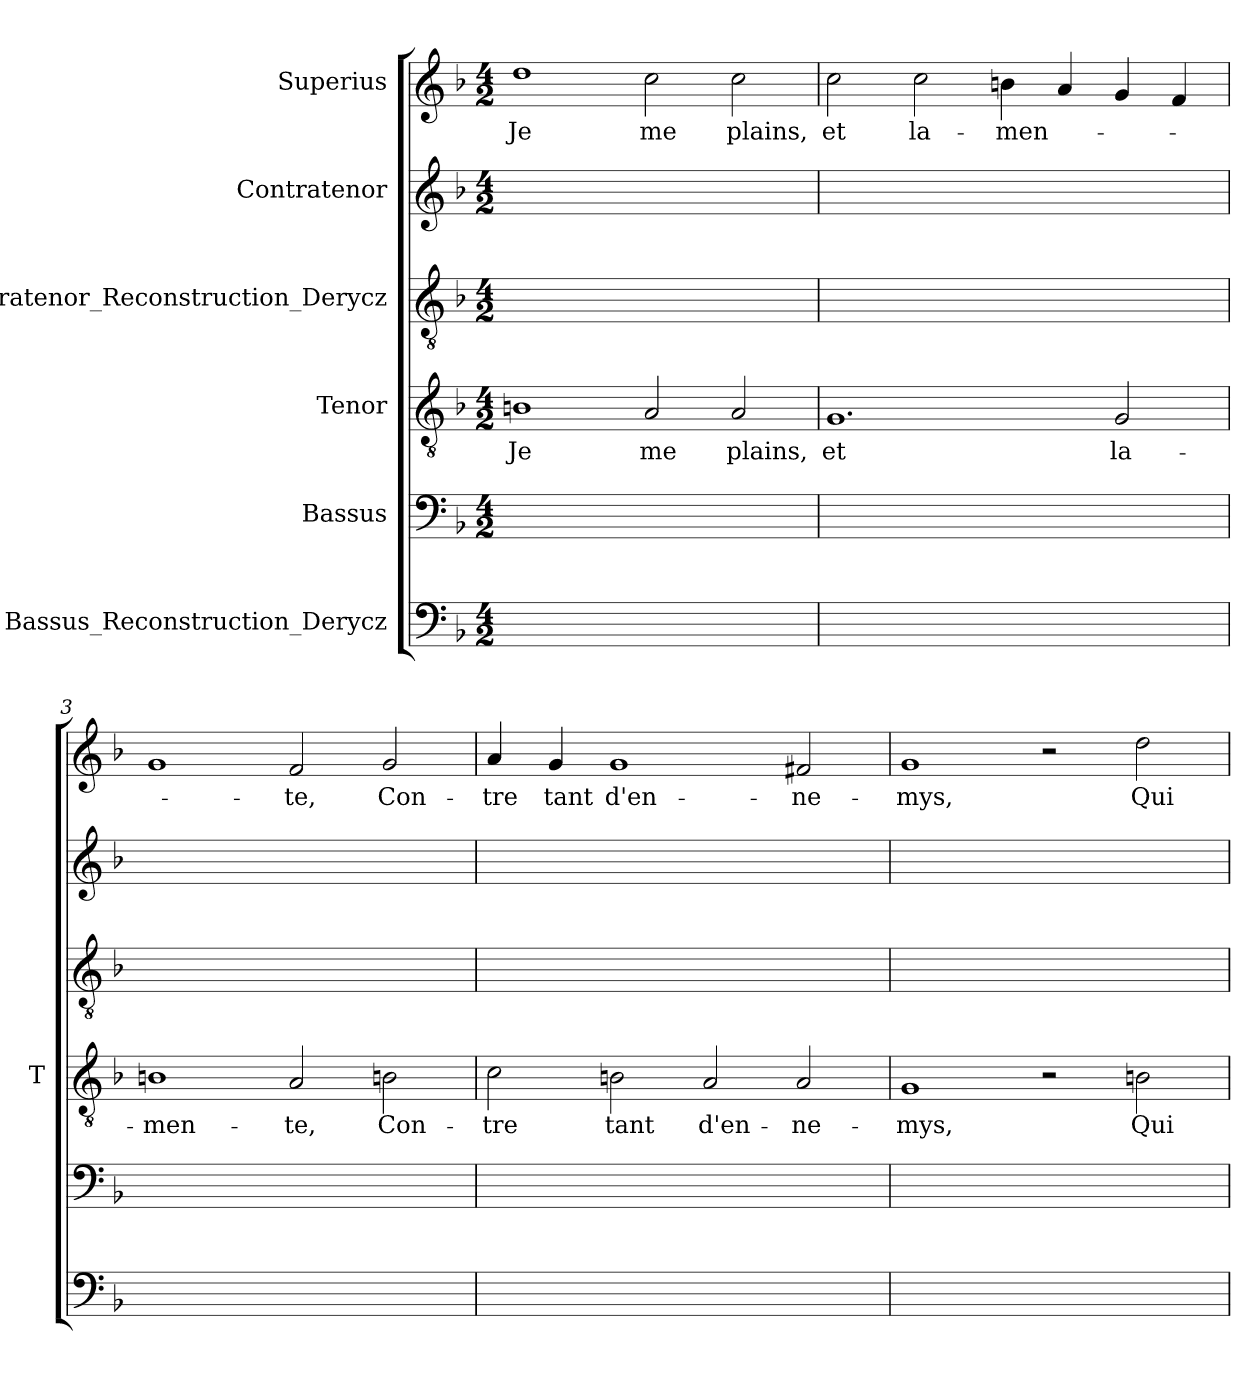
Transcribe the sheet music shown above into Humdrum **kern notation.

**kern	**kern	**kern	**text	**kern	**kern	**kern	**text
*part6	*part5	*part4	*part4	*part3	*part2	*part1	*part1
*staff6	*staff5	*staff4	*staff4	*staff3	*staff2	*staff1	*staff1
*I"Bassus_Reconstruction_Derycz	*I"Bassus	*I"Tenor	*	*I"Contratenor_Reconstruction_Derycz	*I"Contratenor	*I"Superius	*
*	*	*I'T	*	*	*	*	*
*clefF4	*clefF4	*clefGv2	*	*clefGv2	*clefG2	*clefG2	*
*k[b-]	*k[b-]	*k[b-]	*	*k[b-]	*k[b-]	*k[b-]	*
*M4/2	*M4/2	*M4/2	*	*M4/2	*M4/2	*M4/2	*
=1	=1	=1	=1	=1	=1	=1	=1
0ryy	0ryy	1Bn	-Je	0ryy	0ryy	1dd	-Je
.	.	2A	-me	.	.	2cc	-me
.	.	2A	-plains,	.	.	2cc	-plains,
=2	=2	=2	=2	=2	=2	=2	=2
0ryy	0ryy	1.G	-et	0ryy	0ryy	2cc	-et
.	.	.	.	.	.	2cc	la-
.	.	.	.	.	.	4b	men-
.	.	.	.	.	.	4a	.
.	.	2G	la-	.	.	4g	.
.	.	.	.	.	.	4f	.
=3	=3	=3	=3	=3	=3	=3	=3
0ryy	0ryy	1Bn	men-	0ryy	0ryy	1g	.
.	.	2A	-te,	.	.	2f	-te,
.	.	2Bn	Con-	.	.	2g	Con-
=4	=4	=4	=4	=4	=4	=4	=4
0ryy	0ryy	2c	-tre	0ryy	0ryy	4a	-tre
.	.	.	.	.	.	4g	-tant
.	.	2Bn	-tant	.	.	1g	d'en-
.	.	2A	d'en-	.	.	.	.
.	.	2A	ne-	.	.	2f#X	ne-
=5	=5	=5	=5	=5	=5	=5	=5
0ryy	0ryy	1G	-mys,	0ryy	0ryy	1g	-mys,
.	.	2r	.	.	.	2r	.
.	.	2Bn	-Qui	.	.	2dd	-Qui
=	=	=	=	=	=	=	=
*-	*-	*-	*-	*-	*-	*-	*-
